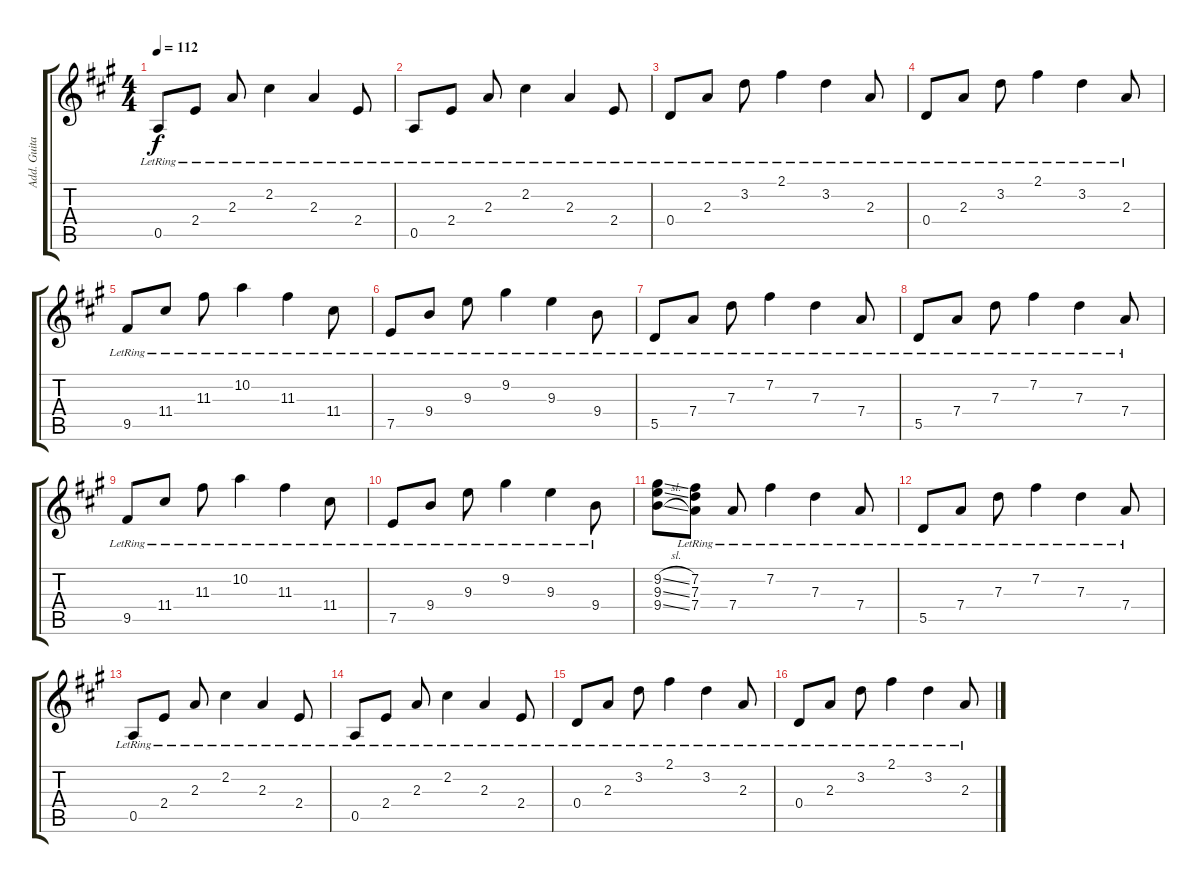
\track ("Add. Guitar 1" "Add. Guita") {instrument distortionguitar}
\staff {score tabs}
\tuning (E4 B3 G3 D3 A2 E2) {hide}
\ts (4 4)
\tempo 112
\clef g2
\ks a
0.5{lr}.8{dy f} 2.4{lr}.8 2.3{lr}.8 2.2{lr}.4 2.3{lr}.4 2.4{lr}.8 |
0.5{lr}.8 2.4{lr}.8 2.3{lr}.8 2.2{lr}.4 2.3{lr}.4 2.4{lr}.8 |
0.4{lr}.8 2.3{lr}.8 3.2{lr}.8 2.1{lr}.4 3.2{lr}.4 2.3{lr}.8 |
0.4{lr}.8 2.3{lr}.8 3.2{lr}.8 2.1{lr}.4 3.2{lr}.4 2.3{lr}.8 |
9.5{lr}.8 11.4{lr}.8 11.3{lr}.8 10.2{lr}.4 11.3{lr}.4 11.4{lr}.8 |
7.5{lr}.8 9.4{lr}.8 9.3{lr}.8 9.2{lr}.4 9.3{lr}.4 9.4{lr}.8 |
5.5{lr}.8 7.4{lr}.8 7.3{lr}.8 7.2{lr}.4 7.3{lr}.4 7.4{lr}.8 |
5.5{lr}.8 7.4{lr}.8 7.3{lr}.8 7.2{lr}.4 7.3{lr}.4 7.4{lr}.8 |
9.5{lr}.8 11.4{lr}.8 11.3{lr}.8 10.2{lr}.4 11.3{lr}.4 11.4{lr}.8 |
7.5{lr}.8 9.4{lr}.8 9.3{lr}.8 9.2{lr}.4 9.3{lr}.4 9.4{lr}.8 |
(9.2{sl} 9.3{sl} 9.4{sl}).8 (7.2{lr} 7.3{lr} 7.4{lr}).8 7.4{lr}.8 7.2{lr}.4 7.3{lr}.4 7.4{lr}.8 |
5.5{lr}.8 7.4{lr}.8 7.3{lr}.8 7.2{lr}.4 7.3{lr}.4 7.4{lr}.8 |
0.5{lr}.8 2.4{lr}.8 2.3{lr}.8 2.2{lr}.4 2.3{lr}.4 2.4{lr}.8 |
0.5{lr}.8 2.4{lr}.8 2.3{lr}.8 2.2{lr}.4 2.3{lr}.4 2.4{lr}.8 |
0.4{lr}.8 2.3{lr}.8 3.2{lr}.8 2.1{lr}.4 3.2{lr}.4 2.3{lr}.8 |
0.4{lr}.8 2.3{lr}.8 3.2{lr}.8 2.1{lr}.4 3.2{lr}.4 2.3{lr}.8
